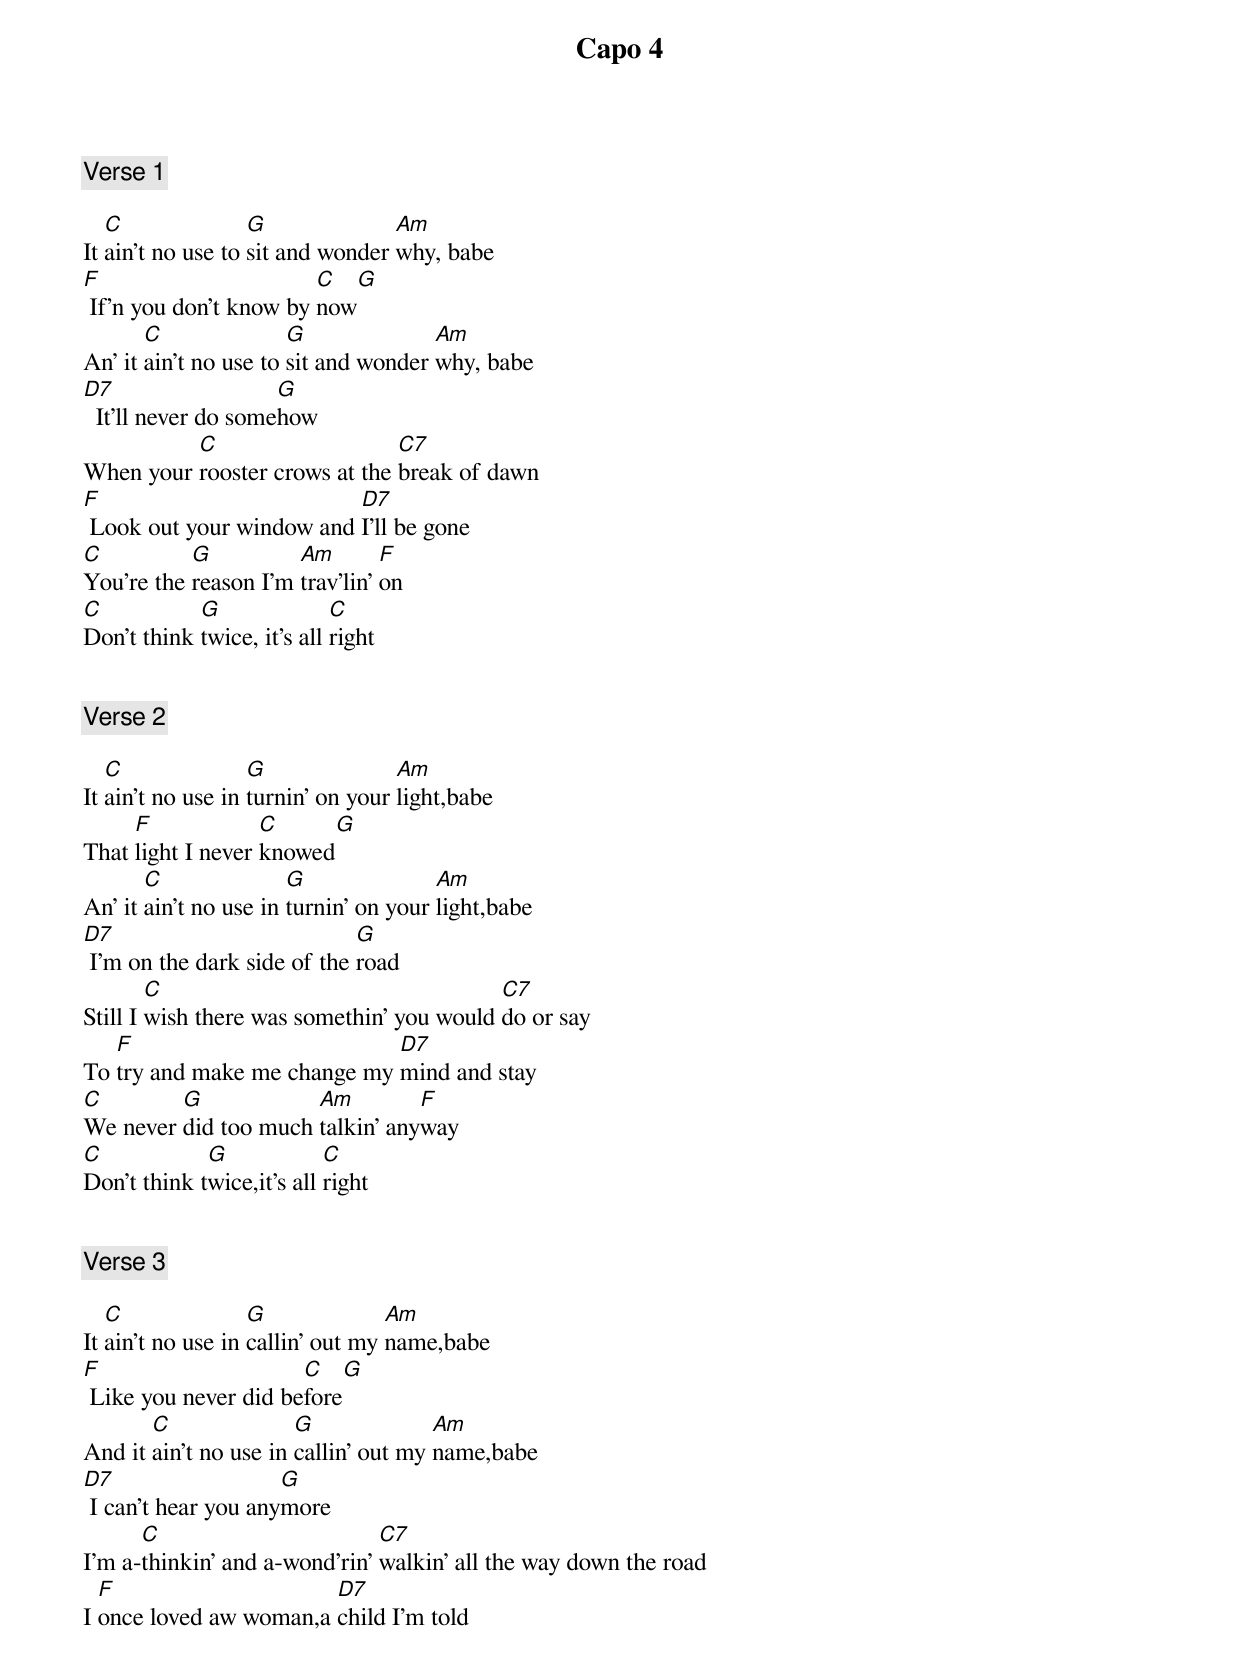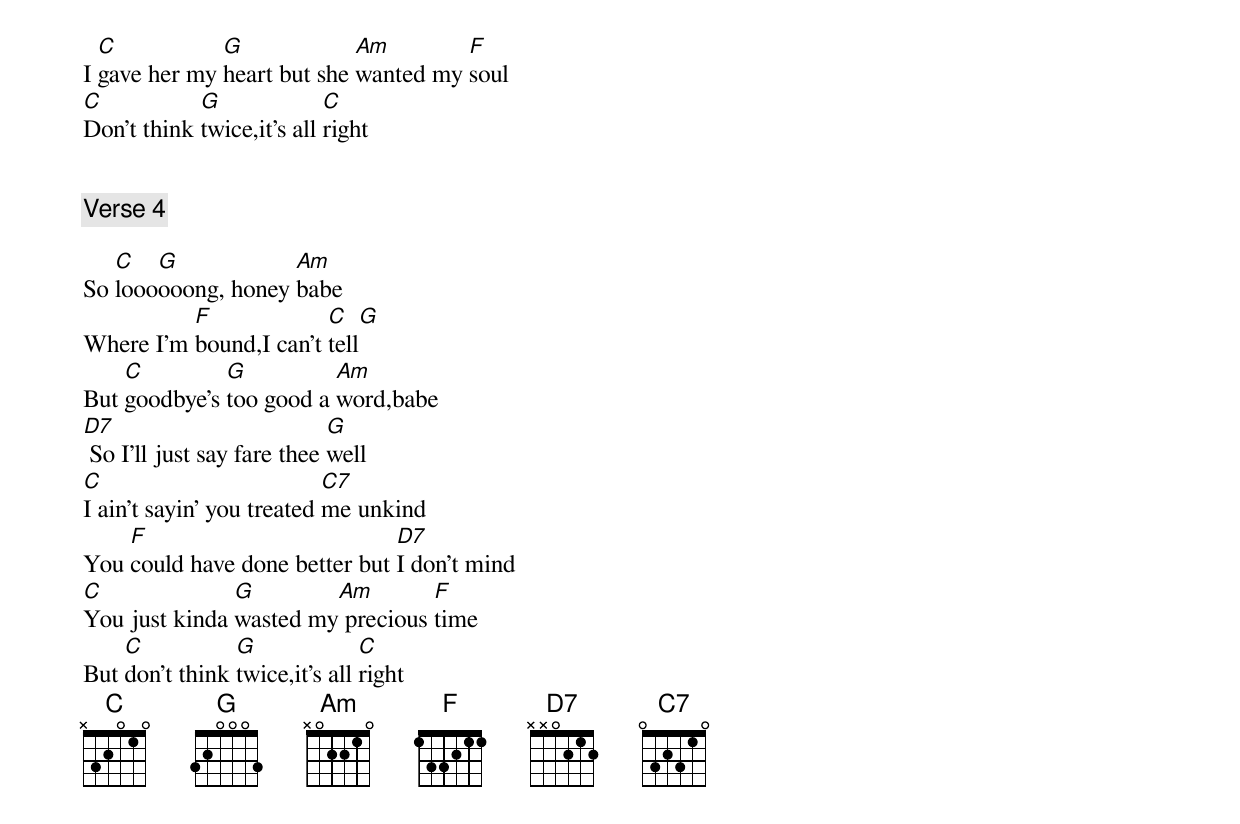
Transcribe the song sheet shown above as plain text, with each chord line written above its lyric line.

Capo 4


[Verse 1]

   C               G              Am
It ain't no use to sit and wonder why, babe
F                       C   G
 If'n you don't know by now
       C               G              Am
An' it ain't no use to sit and wonder why, babe
D7                   G
  It'll never do somehow
          C                    C7
When your rooster crows at the break of dawn
F                         D7
 Look out your window and I'll be gone
C          G          Am        F
You're the reason I'm trav'lin' on
C           G               C
Don't think twice, it's all right


[Verse 2]

   C               G               Am
It ain't no use in turnin' on your light,babe
     F             C      G
That light I never knowed
       C               G               Am
An' it ain't no use in turnin' on your light,babe
D7                           G
 I'm on the dark side of the road
        C                                  C7
Still I wish there was somethin' you would do or say
   F                         D7
To try and make me change my mind and stay
C        G            Am         F
We never did too much talkin' anyway
C            G             C
Don't think twice,it's all right


[Verse 3]

   C               G              Am
It ain't no use in callin' out my name,babe
F                     C    G
 Like you never did before
       C               G              Am
And it ain't no use in callin' out my name,babe
D7                   G
 I can't hear you anymore
      C                        C7
I'm a-thinkin' and a-wond'rin' walkin' all the way down the road
  F                     D7
I once loved aw woman,a child I'm told
  C           G             Am        F
I gave her my heart but she wanted my soul
C           G              C
Don't think twice,it's all right


[Verse 4]

   C   G            Am
So loooooong, honey babe
          F             C    G
Where I'm bound,I can't tell
    C         G          Am
But goodbye's too good a word,babe
D7                          G
 So I'll just say fare thee well
C                          C7
I ain't sayin' you treated me unkind
    F                          D7
You could have done better but I don't mind
C              G        Am        F
You just kinda wasted my precious time
    C           G              C
But don't think twice,it's all right
